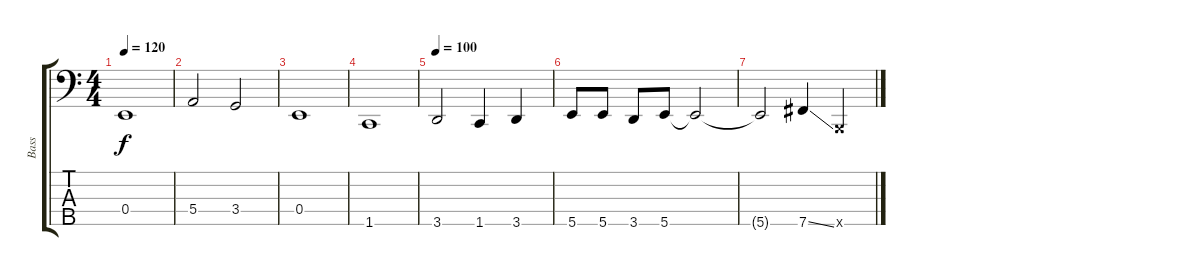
\track ("Bass" "Bass") {instrument electricbassfinger}
\staff {score tabs}
\tuning (G2 D2 A1 E1 B0) {hide}
\ts (4 4)
\tempo 120
\clef f4
\ks c
0.4.1{dy f} |
5.4.2 3.4.2 |
0.4.1 |
1.5.1 |
\tempo 100
3.5.2 1.5.4 3.5.4 |
5.5.8 5.5.8 3.5.8 5.5.8 5.5{t}.2 |
5.5{t}.2 7.5{ss}.4 0.5{x}.4
